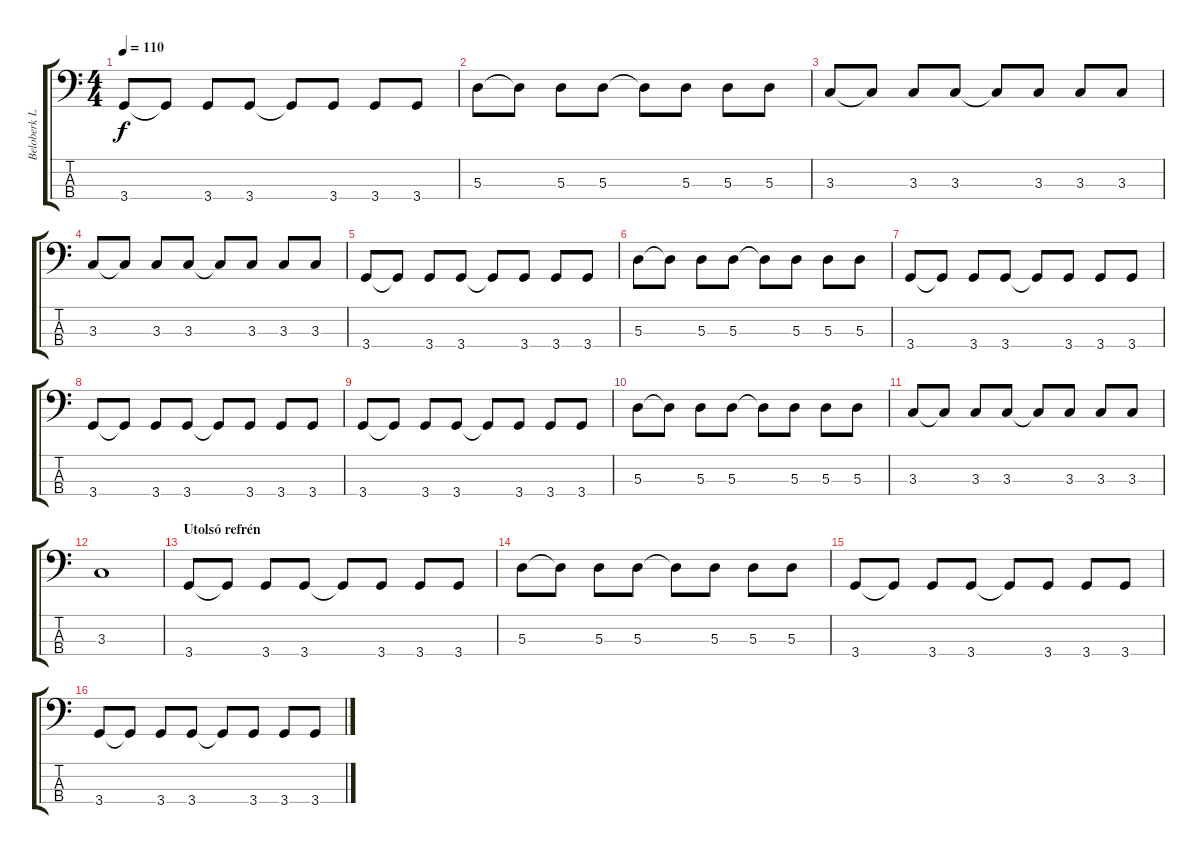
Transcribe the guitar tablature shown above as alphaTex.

\track ("Beloberk László" "Beloberk L") {instrument electricbassfinger}
\staff {score tabs}
\tuning (G2 D2 A1 E1) {hide}
\ts (4 4)
\tempo 110
\clef f4
\ks c
3.4.8{dy f} 3.4{t}.8 3.4.8 3.4.8 3.4{t}.8 3.4.8 3.4.8 3.4.8 |
5.3.8 5.3{t}.8 5.3.8 5.3.8 5.3{t}.8 5.3.8 5.3.8 5.3.8 |
3.3.8 3.3{t}.8 3.3.8 3.3.8 3.3{t}.8 3.3.8 3.3.8 3.3.8 |
3.3.8 3.3{t}.8 3.3.8 3.3.8 3.3{t}.8 3.3.8 3.3.8 3.3.8 |
3.4.8 3.4{t}.8 3.4.8 3.4.8 3.4{t}.8 3.4.8 3.4.8 3.4.8 |
5.3.8 5.3{t}.8 5.3.8 5.3.8 5.3{t}.8 5.3.8 5.3.8 5.3.8 |
3.4.8 3.4{t}.8 3.4.8 3.4.8 3.4{t}.8 3.4.8 3.4.8 3.4.8 |
3.4.8 3.4{t}.8 3.4.8 3.4.8 3.4{t}.8 3.4.8 3.4.8 3.4.8 |
3.4.8 3.4{t}.8 3.4.8 3.4.8 3.4{t}.8 3.4.8 3.4.8 3.4.8 |
5.3.8 5.3{t}.8 5.3.8 5.3.8 5.3{t}.8 5.3.8 5.3.8 5.3.8 |
3.3.8 3.3{t}.8 3.3.8 3.3.8 3.3{t}.8 3.3.8 3.3.8 3.3.8 |
3.3.1 |
\section ("" "Utolsó refrén")
3.4.8 3.4{t}.8 3.4.8 3.4.8 3.4{t}.8 3.4.8 3.4.8 3.4.8 |
5.3.8 5.3{t}.8 5.3.8 5.3.8 5.3{t}.8 5.3.8 5.3.8 5.3.8 |
3.4.8 3.4{t}.8 3.4.8 3.4.8 3.4{t}.8 3.4.8 3.4.8 3.4.8 |
3.4.8 3.4{t}.8 3.4.8 3.4.8 3.4{t}.8 3.4.8 3.4.8 3.4.8
